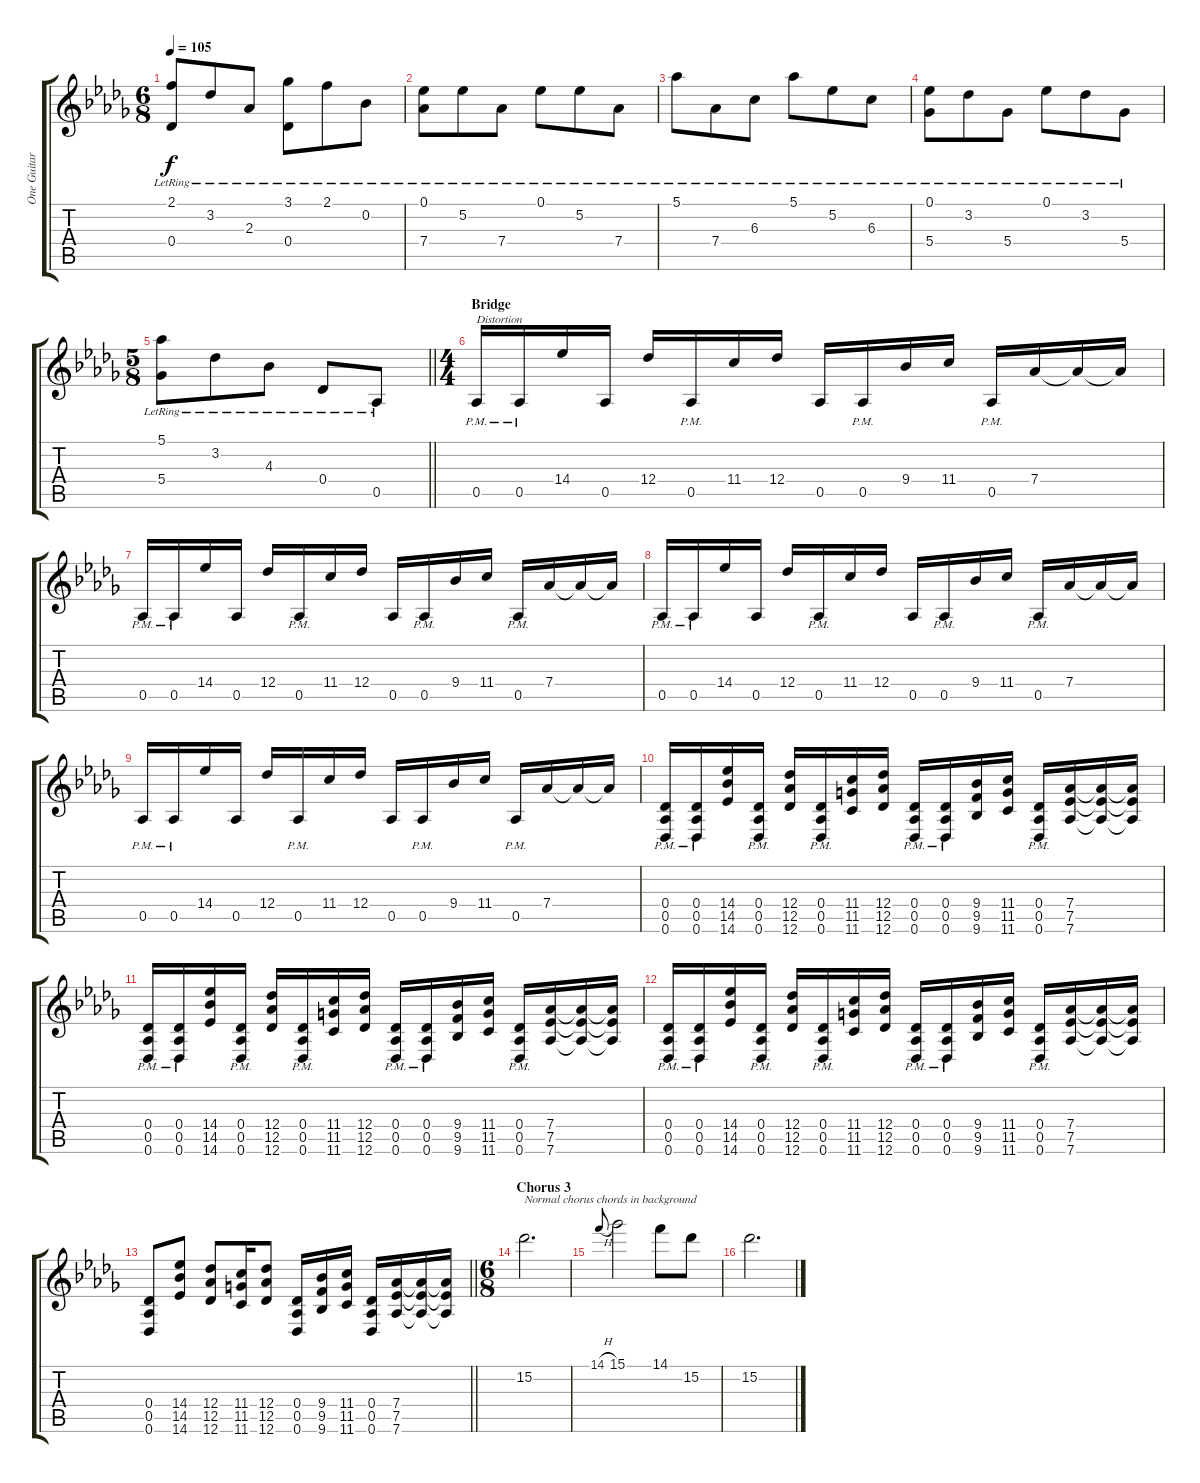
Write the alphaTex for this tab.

\track ("One Guitar" "One Guitar") {mute instrument acousticguitarsteel}
\staff {score tabs}
\tuning (Eb4 Bb3 Gb3 Db3 Ab2 Db2) {hide}
\ts (6 8)
\tempo 105
\clef g2
\ks db
(2.1{lr} 0.4{lr}).8{dy f} 3.2{lr}.8 2.3{lr}.8 (3.1{lr} 0.4{lr}).8 2.1{lr}.8 0.2{lr}.8 |
(0.1{lr} 7.4{lr}).8 5.2{lr}.8 7.4{lr}.8 0.1{lr}.8 5.2{lr}.8 7.4{lr}.8 |
5.1{lr}.8 7.4{lr}.8 6.3{lr}.8 5.1{lr}.8 5.2{lr}.8 6.3{lr}.8 |
(0.1{lr} 5.4{lr}).8 3.2{lr}.8 5.4{lr}.8 0.1{lr}.8 3.2{lr}.8 5.4{lr}.8 |
\ts (5 8)
\barLineRight lightlight
(5.1{lr} 5.4{lr}).8 3.2{lr}.8 4.3{lr}.8 0.4{lr}.8 0.5{lr}.8 |
\ts (4 4)
\section ("" "Bridge")
0.5{pm}.16{txt "Distortion"} 0.5{pm}.16 14.4.16 0.5.16 12.4.16 0.5{pm}.16 11.4.16 12.4.16 0.5.16 0.5{pm}.16 9.4.16 11.4.16 0.5{pm}.16 7.4.16 7.4{t}.16 7.4{t}.16 |
0.5{pm}.16 0.5{pm}.16 14.4.16 0.5.16 12.4.16 0.5{pm}.16 11.4.16 12.4.16 0.5.16 0.5{pm}.16 9.4.16 11.4.16 0.5{pm}.16 7.4.16 7.4{t}.16 7.4{t}.16 |
0.5{pm}.16 0.5{pm}.16 14.4.16 0.5.16 12.4.16 0.5{pm}.16 11.4.16 12.4.16 0.5.16 0.5{pm}.16 9.4.16 11.4.16 0.5{pm}.16 7.4.16 7.4{t}.16 7.4{t}.16 |
0.5{pm}.16 0.5{pm}.16 14.4.16 0.5.16 12.4.16 0.5{pm}.16 11.4.16 12.4.16 0.5.16 0.5{pm}.16 9.4.16 11.4.16 0.5{pm}.16 7.4.16 7.4{t}.16 7.4{t}.16 |
(0.4{pm} 0.5{pm} 0.6{pm}).16 (0.4{pm} 0.5{pm} 0.6{pm}).16 (14.4 14.5 14.6).16 (0.4{pm} 0.5 0.6).16 (12.4 12.5 12.6).16 (0.4 0.5{pm} 0.6).16 (11.4 11.5 11.6).16 (12.4 12.5 12.6).16 (0.4 0.5{pm} 0.6).16 (0.4 0.5{pm} 0.6).16 (9.4 9.5 9.6).16 (11.4 11.5 11.6).16 (0.4 0.5{pm} 0.6).16 (7.4 7.5 7.6).16 (7.4{t} 7.5{t} 7.6{t}).16 (7.4{t} 7.5{t} 7.6{t}).16 |
(0.4{pm} 0.5{pm} 0.6{pm}).16 (0.4{pm} 0.5{pm} 0.6{pm}).16 (14.4 14.5 14.6).16 (0.4{pm} 0.5 0.6).16 (12.4 12.5 12.6).16 (0.4 0.5{pm} 0.6).16 (11.4 11.5 11.6).16 (12.4 12.5 12.6).16 (0.4 0.5{pm} 0.6).16 (0.4 0.5{pm} 0.6).16 (9.4 9.5 9.6).16 (11.4 11.5 11.6).16 (0.4 0.5{pm} 0.6).16 (7.4 7.5 7.6).16 (7.4{t} 7.5{t} 7.6{t}).16 (7.4{t} 7.5{t} 7.6{t}).16 |
(0.4{pm} 0.5{pm} 0.6{pm}).16 (0.4{pm} 0.5{pm} 0.6{pm}).16 (14.4 14.5 14.6).16 (0.4{pm} 0.5 0.6).16 (12.4 12.5 12.6).16 (0.4 0.5{pm} 0.6).16 (11.4 11.5 11.6).16 (12.4 12.5 12.6).16 (0.4 0.5{pm} 0.6).16 (0.4 0.5{pm} 0.6).16 (9.4 9.5 9.6).16 (11.4 11.5 11.6).16 (0.4 0.5{pm} 0.6).16 (7.4 7.5 7.6).16 (7.4{t} 7.5{t} 7.6{t}).16 (7.4{t} 7.5{t} 7.6{t}).16 |
\barLineRight lightlight
(0.4 0.5 0.6).8 (14.4 14.5 14.6).8 (12.4 12.5 12.6).8 (11.4 11.5 11.6).16 (12.4 12.5 12.6).8 (0.4 0.5 0.6).16 (9.4 9.5 9.6).16 (11.4 11.5 11.6).16 (0.4 0.5 0.6).16 (7.4 7.5 7.6).16 (7.4{t} 7.5{t} 7.6{t}).16 (7.4{t} 7.5{t} 7.6{t}).16 |
\ts (6 8)
\section ("" "Chorus 3")
15.2.2{d txt "Normal chorus chords in background"} |
14.1{h}.8{gr onbeat} 15.1.2 14.1.8 15.2.8 |
15.2.2{d}
